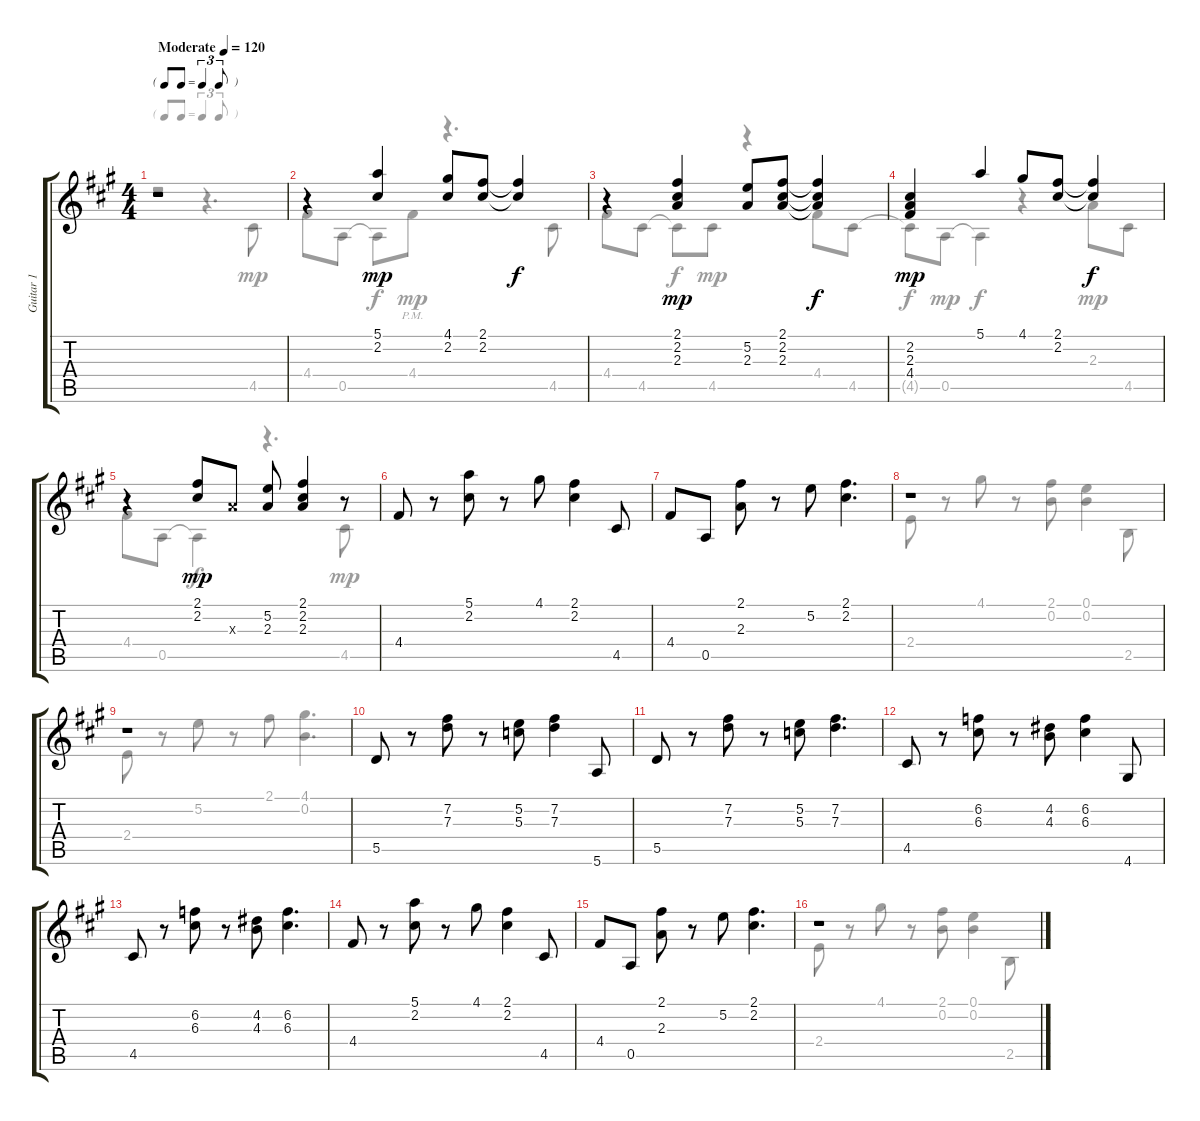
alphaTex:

\track ("Guitar 1" "Guitar 1") {instrument electricguitarclean}
\staff {score tabs}
\tuning (E4 B3 G3 D3 A2 E2) {hide}
\voice
\ts (4 4)
\tf triplet8th
\tempo (120 "Moderate")
\clef g2
\ks a
r.1{dy mp instrument electricguitarclean} |
r.4 (5.1 2.2).4 (4.1 2.2).8 (2.1 2.2).8 (2.1{t} 2.2{t}).4{dy f} |
r.4 (2.1 2.2 2.3).4{dy mp} (5.2 2.3).8 (2.1 2.2 2.3).8 (2.1{t} 2.2{t} 2.3{t}).4{dy f} |
(2.2 2.3 4.4).4{dy mp} 5.1.4 4.1.8 (2.1 2.2).8 (2.1{t} 2.2{t}).4{dy f} |
r.4 (2.1 2.2).8{dy mp} 2.3{x}.8 (5.2 2.3).8 (2.1 2.2 2.3).4 r.8 |
4.4.8 r.8 (5.1 2.2).8 r.8 4.1.8 (2.1 2.2).4 4.5.8 |
4.4.8 0.5.8 (2.1 2.3).8 r.8 5.2.8 (2.1 2.2).4{d} |
r.1 |
r.1 |
5.5.8 r.8 (7.2 7.3).8 r.8 (5.2 5.3).8 (7.2 7.3).4 5.6.8 |
5.5.8 r.8 (7.2 7.3).8 r.8 (5.2 5.3).8 (7.2 7.3).4{d} |
4.5.8 r.8 (6.2 6.3).8 r.8 (4.2 4.3).8 (6.2 6.3).4 4.6.8 |
4.5.8 r.8 (6.2 6.3).8 r.8 (4.2 4.3).8 (6.2 6.3).4{d} |
4.4.8 r.8 (5.1 2.2).8 r.8 4.1.8 (2.1 2.2).4 4.5.8 |
4.4.8 0.5.8 (2.1 2.3).8 r.8 5.2.8 (2.1 2.2).4{d} |
r.1
\voice
\clef g2
\ottava regular
\simile none
\ks a
r.2{dy mp} r.4{d} 4.5.8 |
4.4.8 0.5.8 0.5{t}.8{dy f} 4.4{pm}.8{dy mp} r.4{d} 4.5.8 |
4.4.8 4.5.8 4.5{t}.8{dy f} 4.5.8{dy mp} r.4 4.4.8 4.5.8 |
4.5{t}.8{dy f} 0.5.8{dy mp} 0.5{t}.4{dy f} r.4 2.3.8{dy mp} 4.5.8 |
4.4.8 0.5.8 0.5{t}.4{dy f} r.4{d} 4.5.8{dy mp} |
|
|
2.4.8 r.8 4.1.8 r.8 (2.1 0.2).8 (0.1 0.2).4 2.5.8 |
2.4.8 r.8 5.2.8 r.8 2.1.8 (4.1 0.2).4{d} |
|
|
|
|
|
|
2.4.8 r.8 4.1.8 r.8 (2.1 0.2).8 (0.1 0.2).4 2.5.8
